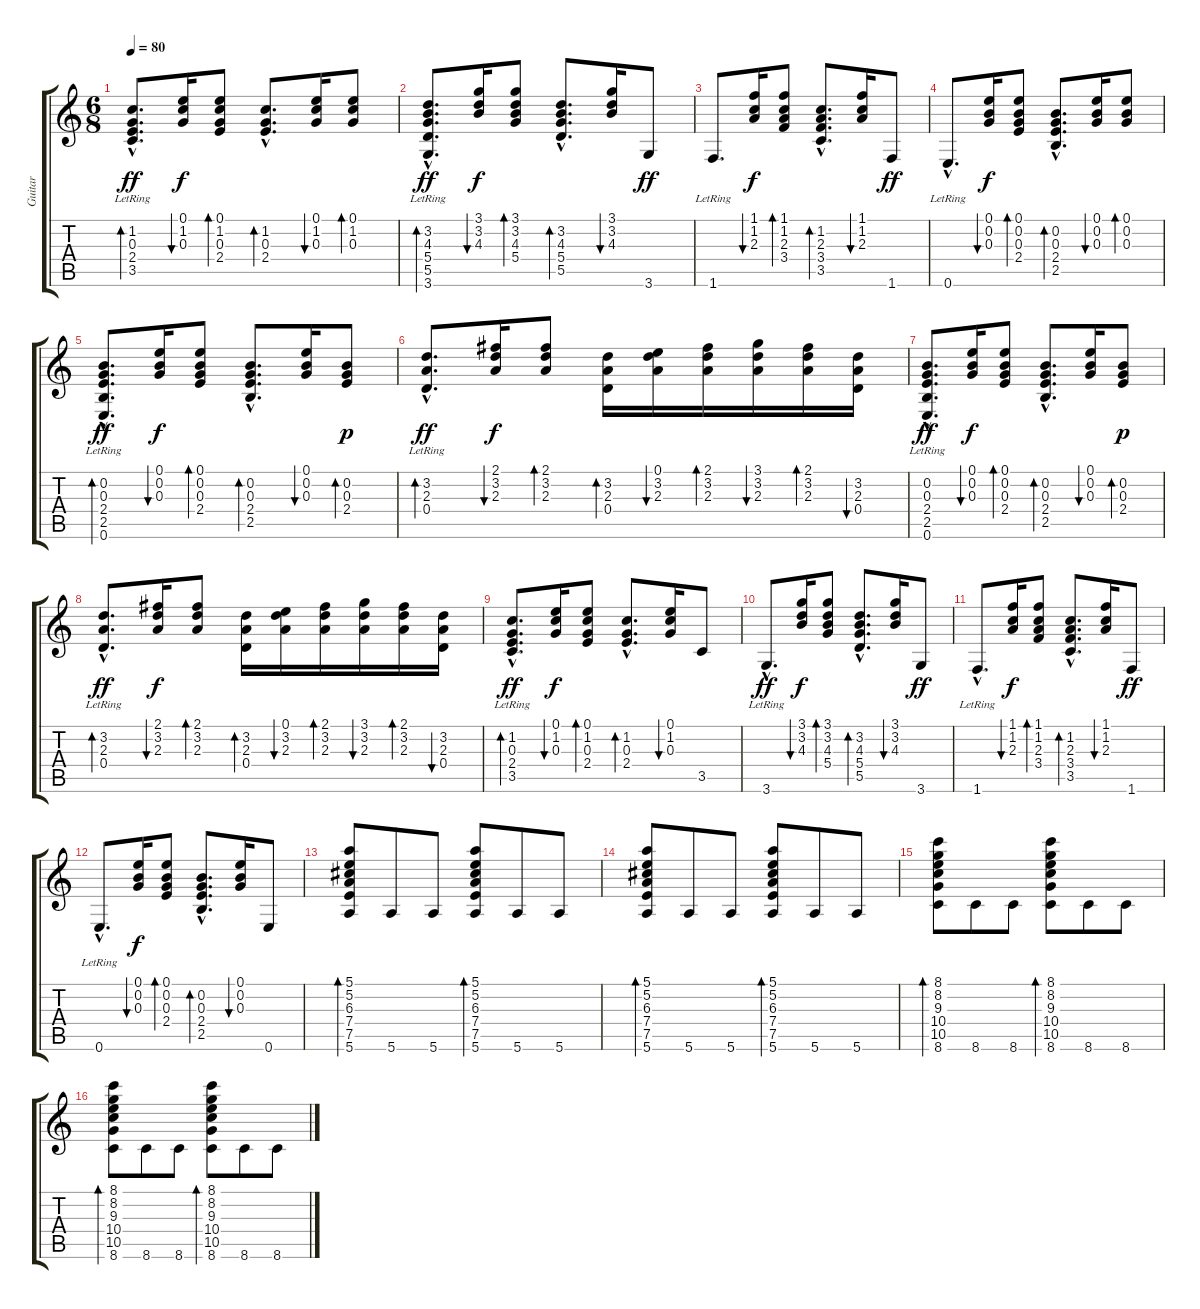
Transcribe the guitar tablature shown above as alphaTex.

\track ("Guitar" "Guitar") {instrument acousticguitarsteel}
\staff {score tabs}
\tuning (E4 B3 G3 D3 A2 E2) {hide}
\ts (6 8)
\tempo 80
\clef g2
\ks c
(1.2{hac} 0.3{hac} 2.4{hac} 3.5{hac lr}).8{d bd 60 dy ff} (0.1 1.2 0.3).16{bu 60 dy f} (0.1 1.2 0.3 2.4).8{bd 60} (1.2{hac} 0.3{hac} 2.4{hac}).8{d bd 60} (0.1 1.2 0.3).16{bu 60} (0.1 1.2 0.3).8{bd 60} |
(3.2{hac} 4.3{hac} 5.4{hac} 5.5{hac} 3.6{hac lr}).8{d bd 60 dy ff} (3.1 3.2 4.3).16{bu 60 dy f} (3.1 3.2 4.3 5.4).8{bd 60} (3.2{hac} 4.3{hac} 5.4{hac} 5.5{hac}).8{d bd 60} (3.1 3.2 4.3).16{bu 60} 3.6.8{dy ff} |
1.6{lr}.8{d} (1.1 1.2 2.3).16{bu 60 dy f} (1.1 1.2 2.3 3.4).8{bd 60} (1.2{hac} 2.3{hac} 3.4{hac} 3.5{hac}).8{d bd 60} (1.1 1.2 2.3).16{bu 60} 1.6.8{dy ff} |
0.6{hac lr}.8{d} (0.1 0.2 0.3).16{bu 60 dy f} (0.1 0.2 0.3 2.4).8{bd 60} (0.2{hac} 0.3{hac} 2.4{hac} 2.5{hac}).8{d bd 60} (0.1 0.2 0.3).16{bu 60} (0.1 0.2 0.3).8{bd 60} |
(0.2{hac} 0.3{hac} 2.4{hac} 2.5{hac} 0.6{hac lr}).8{d bd 60 dy ff} (0.1 0.2 0.3).16{bu 60 dy f} (0.1 0.2 0.3 2.4).8{bd 60} (0.2{hac} 0.3{hac} 2.4{hac} 2.5{hac}).8{d bd 60} (0.1 0.2 0.3).16{bu 60} (0.2 0.3 2.4).8{bd 60 dy p} |
(3.2{hac} 2.3{hac} 0.4{hac lr}).8{d bd 60 dy ff} (2.1 3.2 2.3).16{bu 60 dy f} (2.1 3.2 2.3).8{bd 60} (3.2 2.3 0.4).16{bd 60} (0.1 3.2 2.3).16{bu 60} (2.1 3.2 2.3).16{bd 60} (3.1 3.2 2.3).16{bu 60} (2.1 3.2 2.3).16{bd 60} (3.2 2.3 0.4).16{bu 60} |
(0.2{hac} 0.3{hac} 2.4{hac} 2.5{hac} 0.6{hac lr}).8{d dy ff} (0.1 0.2 0.3).16{bu 60 dy f} (0.1 0.2 0.3 2.4).8{bd 60} (0.2{hac} 0.3{hac} 2.4{hac} 2.5{hac}).8{d bd 60} (0.1 0.2 0.3).16{bu 60} (0.2 0.3 2.4).8{bd 60 dy p} |
(3.2{hac} 2.3{hac} 0.4{hac lr}).8{d bd 60 dy ff} (2.1 3.2 2.3).16{bu 60 dy f} (2.1 3.2 2.3).8{bd 60} (3.2 2.3 0.4).16{bd 60} (0.1 3.2 2.3).16{bu 60} (2.1 3.2 2.3).16{bd 60} (3.1 3.2 2.3).16{bu 60} (2.1 3.2 2.3).16{bd 60} (3.2 2.3 0.4).16{bu 60} |
(1.2{hac} 0.3{hac} 2.4{hac} 3.5{hac lr}).8{d bd 60 dy ff} (0.1 1.2 0.3).16{bu 60 dy f} (0.1 1.2 0.3 2.4).8{bd 60} (1.2{hac} 0.3{hac} 2.4{hac}).8{d bd 60} (0.1 1.2 0.3).16{bu 60} 3.5.8 |
3.6{hac lr}.8{d dy ff} (3.1 3.2 4.3).16{bu 60 dy f} (3.1 3.2 4.3 5.4).8{bd 60} (3.2{hac} 4.3{hac} 5.4{hac} 5.5{hac}).8{d bd 60} (3.1 3.2 4.3).16{bu 60} 3.6.8{dy ff} |
1.6{hac lr}.8{d} (1.1 1.2 2.3).16{bu 60 dy f} (1.1 1.2 2.3 3.4).8{bd 60} (1.2{hac} 2.3{hac} 3.4{hac} 3.5{hac}).8{d bd 60} (1.1 1.2 2.3).16{bu 60} 1.6.8{dy ff} |
0.6{hac lr}.8{d} (0.1 0.2 0.3).16{bu 60 dy f} (0.1 0.2 0.3 2.4).8{bd 60} (0.2{hac} 0.3{hac} 2.4{hac} 2.5{hac}).8{d bd 60} (0.1 0.2 0.3).16{bu 60} 0.6.8 |
(5.1 5.2 6.3 7.4 7.5 5.6).8{bd 60} 5.6.8 5.6.8 (5.1 5.2 6.3 7.4 7.5 5.6).8{bd 60} 5.6.8 5.6.8 |
(5.1 5.2 6.3 7.4 7.5 5.6).8{bd 60} 5.6.8 5.6.8 (5.1 5.2 6.3 7.4 7.5 5.6).8{bd 60} 5.6.8 5.6.8 |
(8.1 8.2 9.3 10.4 10.5 8.6).8{bd 60} 8.6.8 8.6.8 (8.1 8.2 9.3 10.4 10.5 8.6).8{bd 60} 8.6.8 8.6.8 |
(8.1 8.2 9.3 10.4 10.5 8.6).8{bd 60} 8.6.8 8.6.8 (8.1 8.2 9.3 10.4 10.5 8.6).8{bd 60} 8.6.8 8.6.8
